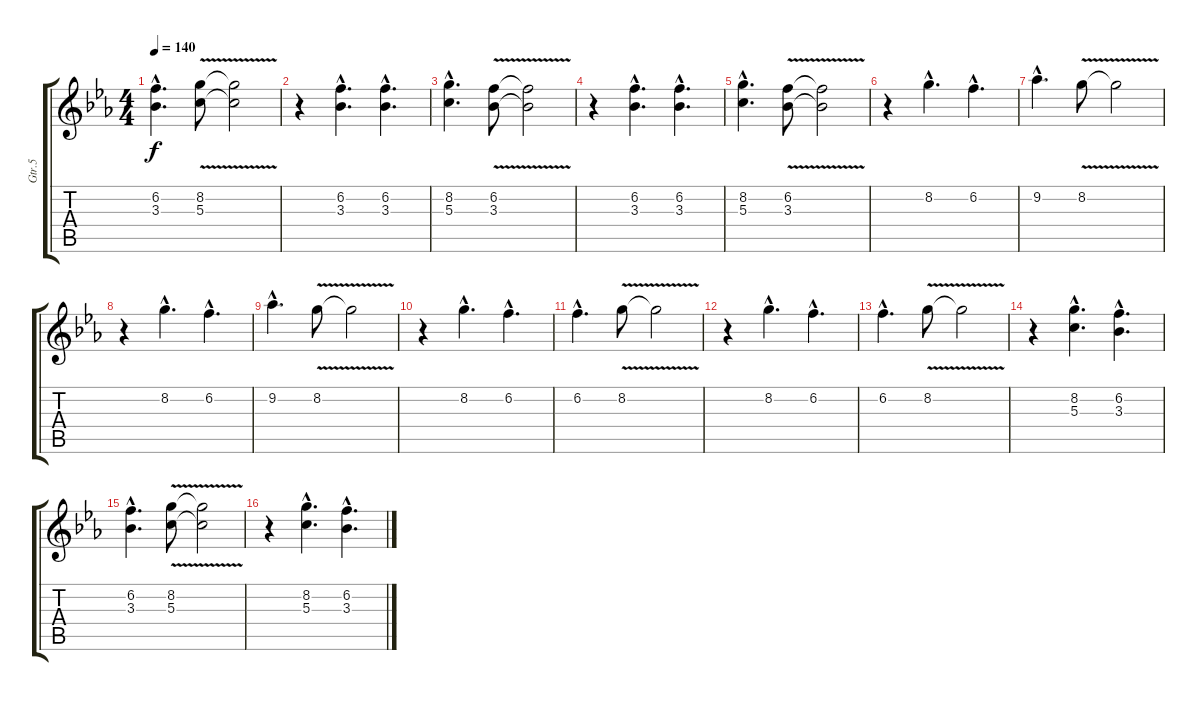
\track ("Gtr.5" "Gtr.5") {instrument distortionguitar}
\staff {score tabs}
\tuning (E4 B3 G3 D3 A2 E2) {hide}
\ts (4 4)
\tempo 140
\clef g2
\ks eb
(6.2{hac} 3.3{hac}).4{d dy f} (8.2{v} 5.3{v}).8 (8.2{t} 5.3{t}).2 |
r.4 (6.2{hac} 3.3{hac}).4{d} (6.2{hac} 3.3{hac}).4{d} |
(8.2{hac} 5.3{hac}).4{d} (6.2{v} 3.3{v}).8 (6.2{t} 3.3{t}).2 |
r.4 (6.2{hac} 3.3{hac}).4{d} (6.2{hac} 3.3{hac}).4{d} |
(8.2{hac} 5.3{hac}).4{d} (6.2{v} 3.3{v}).8 (6.2{t} 3.3{t}).2 |
r.4 8.2{hac}.4{d} 6.2{hac}.4{d} |
9.2{hac}.4{d} 8.2{v}.8 8.2{t}.2 |
r.4 8.2{hac}.4{d} 6.2{hac}.4{d} |
9.2{hac}.4{d} 8.2{v}.8 8.2{t}.2 |
r.4 8.2{hac}.4{d} 6.2{hac}.4{d} |
6.2{hac}.4{d} 8.2{v}.8 8.2{t}.2 |
r.4 8.2{hac}.4{d} 6.2{hac}.4{d} |
6.2{hac}.4{d} 8.2{v}.8 8.2{t}.2 |
r.4 (8.2{hac} 5.3{hac}).4{d} (6.2{hac} 3.3{hac}).4{d} |
(6.2{hac} 3.3{hac}).4{d} (8.2{v} 5.3{v}).8 (8.2{t} 5.3{t}).2 |
r.4 (8.2{hac} 5.3{hac}).4{d} (6.2{hac} 3.3{hac}).4{d}
